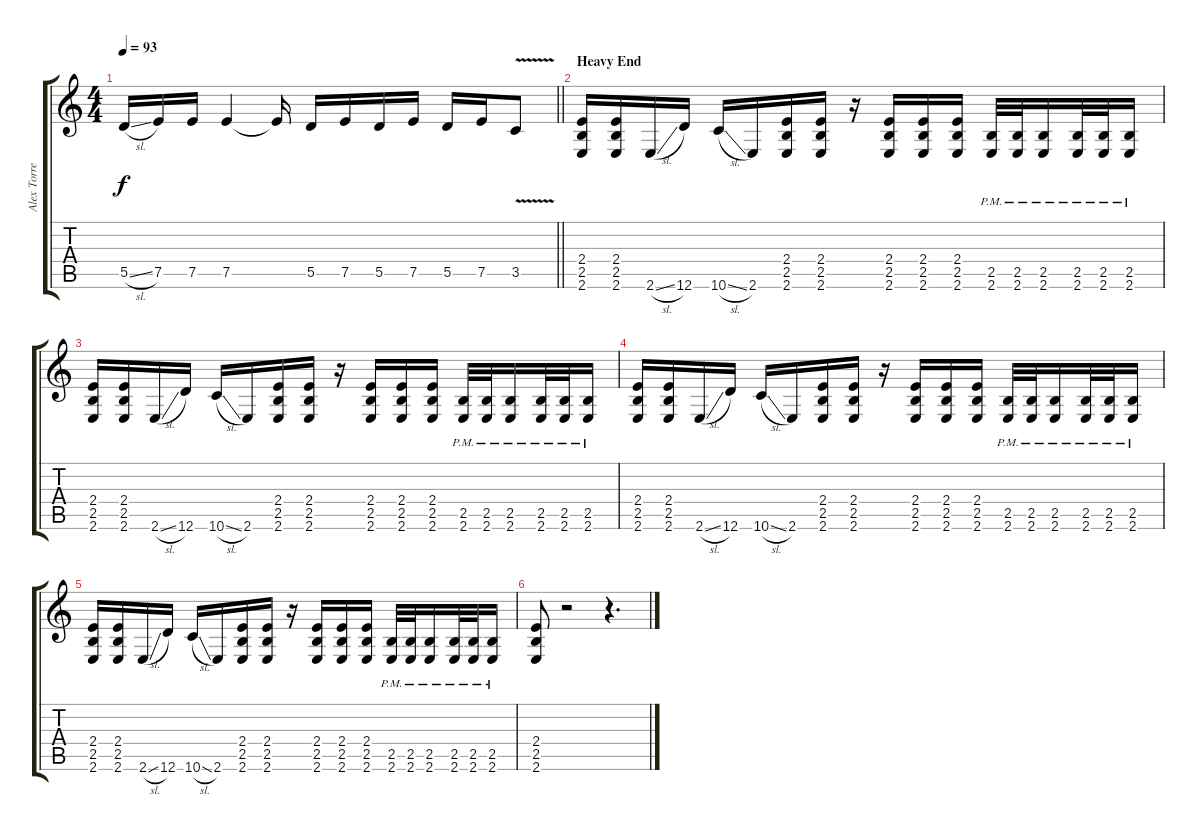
\track ("Alex Torres [Guitar]" "Alex Torre") {instrument distortionguitar}
\staff {score tabs}
\tuning (E4 B3 G3 D3 A2 D2) {hide}
\ts (4 4)
\tempo 93
\clef g2
\barLineRight lightlight
\ks c
5.5{sl}.16{dy f} 7.5.16 7.5.16 7.5.4 7.5{t}.16 5.5.16 7.5.16 5.5.16 7.5.16 5.5.16 7.5.16 3.5{v}.8 |
\section ("" "Heavy End")
(2.4 2.5 2.6).16 (2.4 2.5 2.6).16 2.6{sl}.16 12.6.16 10.6{sl}.16 2.6.16 (2.4 2.5 2.6).16 (2.4 2.5 2.6).16 r.16 (2.4 2.5 2.6).16 (2.4 2.5 2.6).16 (2.4 2.5 2.6).16 (2.5{pm} 2.6{pm}).32 (2.5{pm} 2.6{pm}).32 (2.5{pm} 2.6{pm}).16 (2.5{pm} 2.6{pm}).32 (2.5{pm} 2.6{pm}).32 (2.5{pm} 2.6{pm}).16 |
(2.4 2.5 2.6).16 (2.4 2.5 2.6).16 2.6{sl}.16 12.6.16 10.6{sl}.16 2.6.16 (2.4 2.5 2.6).16 (2.4 2.5 2.6).16 r.16 (2.4 2.5 2.6).16 (2.4 2.5 2.6).16 (2.4 2.5 2.6).16 (2.5{pm} 2.6{pm}).32 (2.5{pm} 2.6{pm}).32 (2.5{pm} 2.6{pm}).16 (2.5{pm} 2.6{pm}).32 (2.5{pm} 2.6{pm}).32 (2.5{pm} 2.6{pm}).16 |
(2.4 2.5 2.6).16 (2.4 2.5 2.6).16 2.6{sl}.16 12.6.16 10.6{sl}.16 2.6.16 (2.4 2.5 2.6).16 (2.4 2.5 2.6).16 r.16 (2.4 2.5 2.6).16 (2.4 2.5 2.6).16 (2.4 2.5 2.6).16 (2.5{pm} 2.6{pm}).32 (2.5{pm} 2.6{pm}).32 (2.5{pm} 2.6{pm}).16 (2.5{pm} 2.6{pm}).32 (2.5{pm} 2.6{pm}).32 (2.5{pm} 2.6{pm}).16 |
(2.4 2.5 2.6).16 (2.4 2.5 2.6).16 2.6{sl}.16 12.6.16 10.6{sl}.16 2.6.16 (2.4 2.5 2.6).16 (2.4 2.5 2.6).16 r.16 (2.4 2.5 2.6).16 (2.4 2.5 2.6).16 (2.4 2.5 2.6).16 (2.5{pm} 2.6{pm}).32 (2.5{pm} 2.6{pm}).32 (2.5{pm} 2.6{pm}).16 (2.5{pm} 2.6{pm}).32 (2.5{pm} 2.6{pm}).32 (2.5{pm} 2.6{pm}).16 |
(2.4 2.5 2.6).8 r.2 r.4{d}
